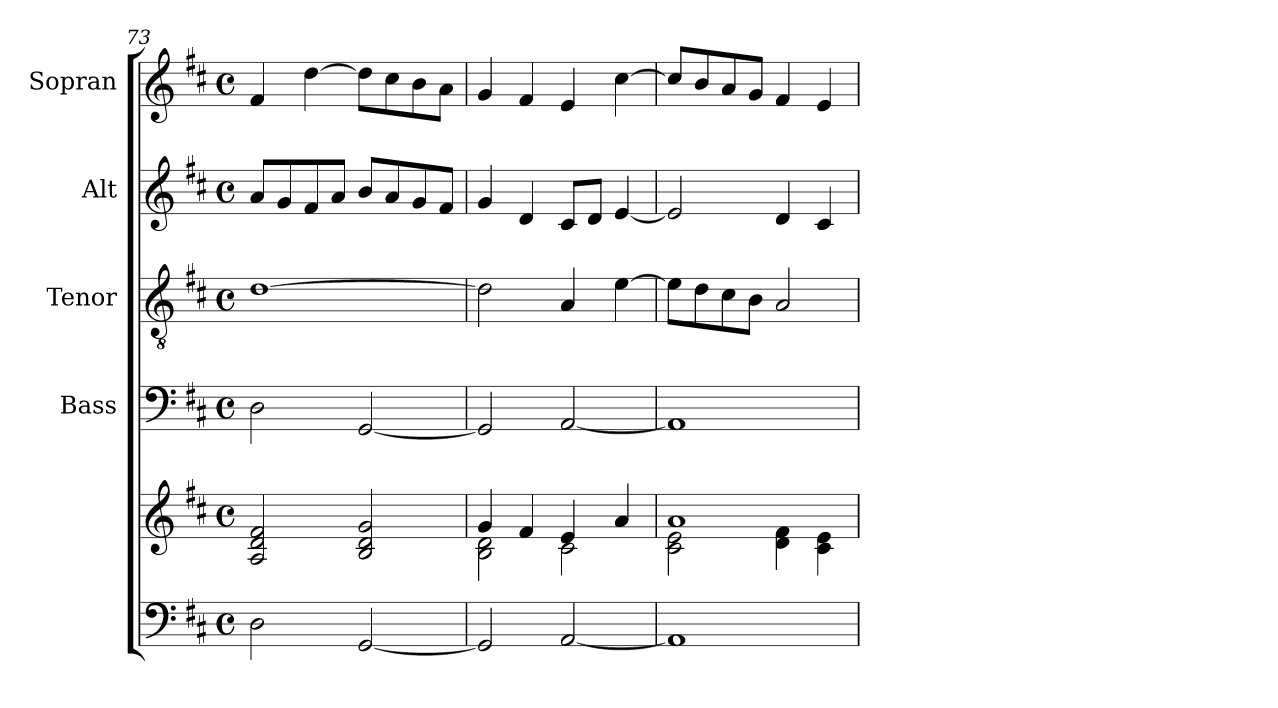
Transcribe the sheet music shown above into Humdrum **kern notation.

**kern	**kern	**kern	**kern	**kern	**kern
*part5	*part5	*part4	*part3	*part2	*part1
*staff6	*staff5	*staff4	*staff3	*staff2	*staff1
*	*	*I"Bass	*I"Tenor	*I"Alt	*I"Sopran
*	*	*I'B.	*I'T.	*I'A.	*I'S.
*clefF4	*clefG2	*clefF4	*clefGv2	*clefG2	*clefG2
*k[f#c#]	*k[f#c#]	*k[f#c#]	*k[f#c#]	*k[f#c#]	*k[f#c#]
*D:	*D:	*D:	*D:	*D:	*D:
*M4/4	*M4/4	*M4/4	*M4/4	*M4/4	*M4/4
*met(c)	*met(c)	*met(c)	*met(c)	*met(c)	*met(c)
=73	=73	=73	=73	=73	=73
2D\	2A/ 2d/ 2f#/	2D\	[1d	8a/L	4f#/
.	.	.	.	8g/	.
.	.	.	.	8f#/	[4dd\
.	.	.	.	8a/J	.
[2GG/	2B/ 2d/ 2g/	[2GG/	.	8b/L	8dd\L]
.	.	.	.	8a/	8cc#\
.	.	.	.	8g/	8b\
.	.	.	.	8f#/J	8a\J
=74	=74	=74	=74	=74	=74
*	*^	*	*	*	*
2GG/]	4g/	2B\ 2d\	2GG/]	2d\]	4g/	4g/
.	4f#/	.	.	.	4d/	4f#/
[2AA/	4e/	2c#\	[2AA/	4A/	8c#/L	4e/
.	.	.	.	.	8d/J	.
.	4a/	.	.	[4e\	[4e/	[4cc#\
=75	=75	=75	=75	=75	=75	=75
1AA]	1a	2c#\ 2e\	1AA]	8e\L]	2e/]	8cc#/L]
.	.	.	.	8d\	.	8b/
.	.	.	.	8c#\	.	8a/
.	.	.	.	8B\J	.	8g/J
.	.	4d\ 4f#\	.	2A/	4d/	4f#/
.	.	4c#\ 4e\	.	.	4c#/	4e/
*	*v	*v	*	*	*	*
=	=	=	=	=	=
*-	*-	*-	*-	*-	*-
